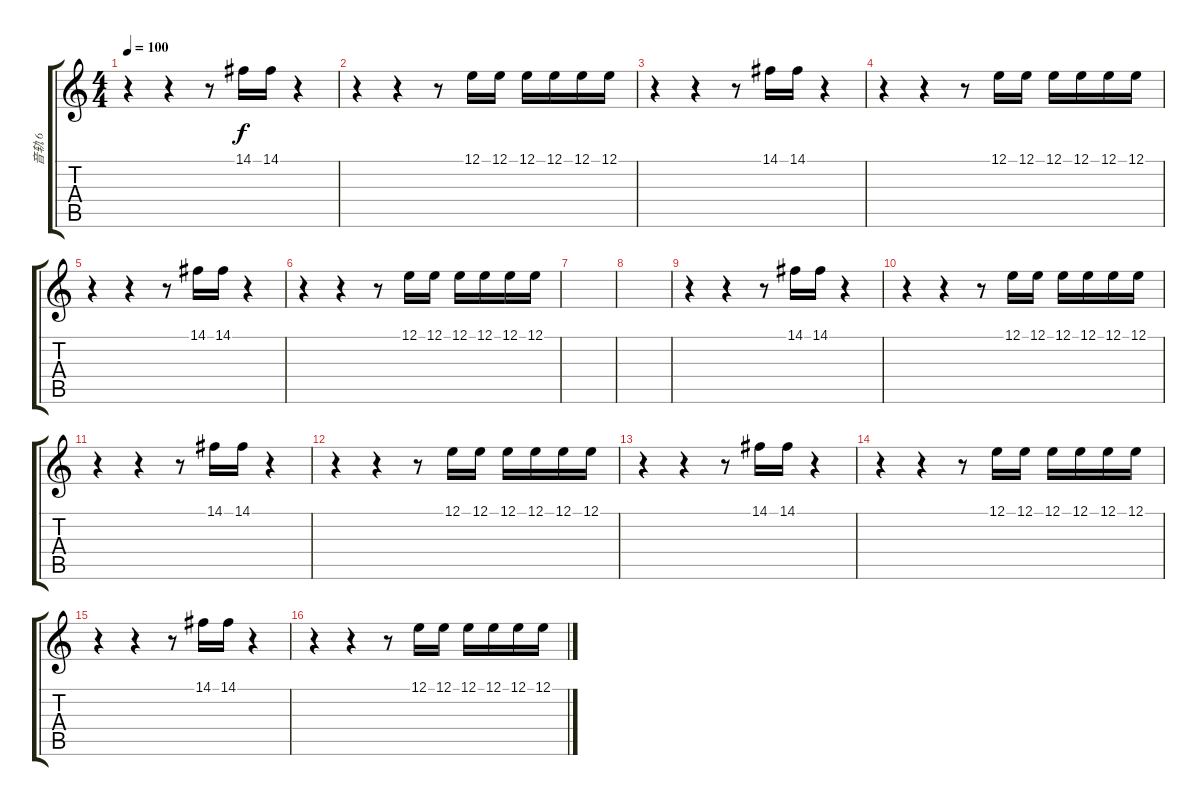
\track ("音轨 6" "音轨 6") {instrument harpsichord}
\staff {score tabs}
\tuning (E4 B3 G3 D3 A2 E2) {hide}
\ts (4 4)
\tempo 100
\clef g2
\ks c
r.4{dy f instrument harpsichord} r.4 r.8 14.1.16 14.1.16 r.4 |
r.4 r.4 r.8 12.1.16 12.1.16 12.1.16 12.1.16 12.1.16 12.1.16 |
r.4 r.4 r.8 14.1.16 14.1.16 r.4 |
r.4 r.4 r.8 12.1.16 12.1.16 12.1.16 12.1.16 12.1.16 12.1.16 |
r.4 r.4 r.8 14.1.16 14.1.16 r.4 |
r.4 r.4 r.8 12.1.16 12.1.16 12.1.16 12.1.16 12.1.16 12.1.16 |
|
|
r.4 r.4 r.8 14.1.16 14.1.16 r.4 |
r.4 r.4 r.8 12.1.16 12.1.16 12.1.16 12.1.16 12.1.16 12.1.16 |
r.4 r.4 r.8 14.1.16 14.1.16 r.4 |
r.4 r.4 r.8 12.1.16 12.1.16 12.1.16 12.1.16 12.1.16 12.1.16 |
r.4 r.4 r.8 14.1.16 14.1.16 r.4 |
r.4 r.4 r.8 12.1.16 12.1.16 12.1.16 12.1.16 12.1.16 12.1.16 |
r.4 r.4 r.8 14.1.16 14.1.16 r.4 |
r.4 r.4 r.8 12.1.16 12.1.16 12.1.16 12.1.16 12.1.16 12.1.16
